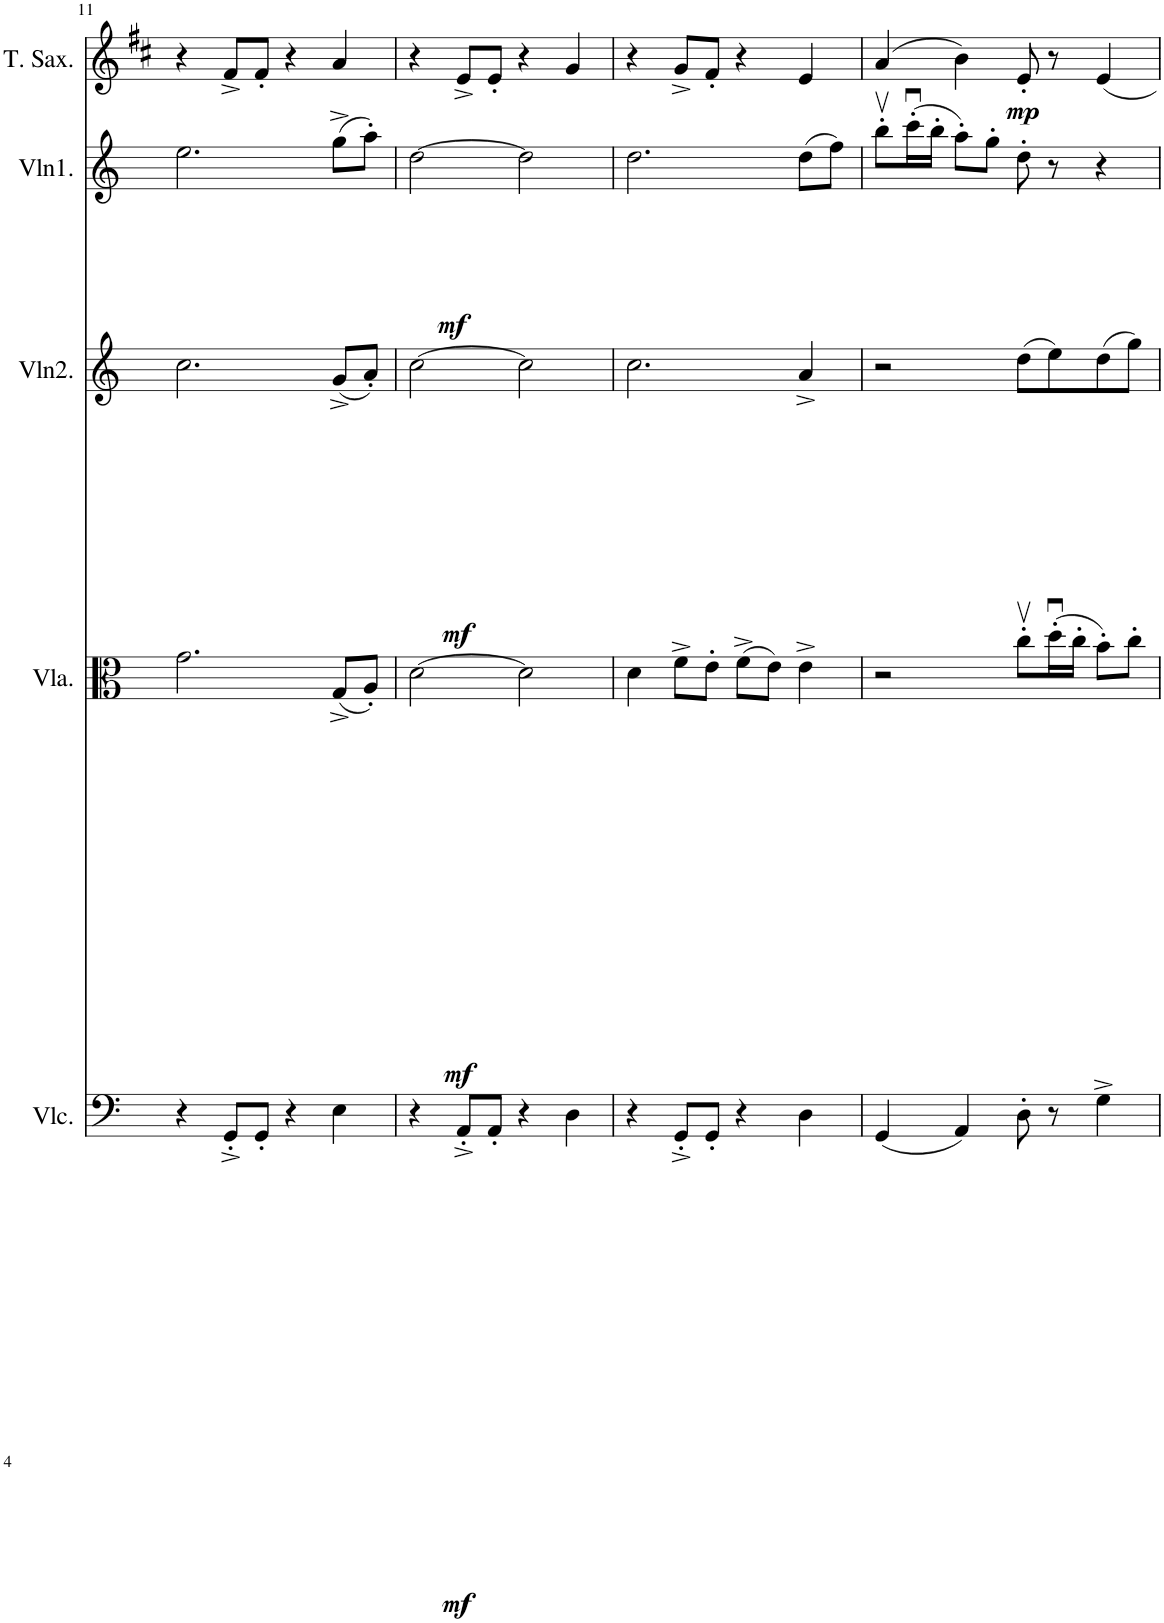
**kern	**dynam	**kern	**dynam	**kern	**dynam	**kern	**dynam	**kern	**dynam
*part5	*part5	*part4	*part4	*part3	*part3	*part2	*part2	*part1	*part1
*staff5	*staff5	*staff4	*staff4	*staff3	*staff3	*staff2	*staff2	*staff1	*staff1
*I"Violoncello	*	*I"Viola	*	*I"Violin2	*	*I"Violin1	*	*I"Tenor Saxophone	*
*I'Vlc.	*	*I'Vla.	*	*I'Vln2.	*	*I'Vln1.	*	*I'T. Sax.	*
!!LO:PB:g=z
*clefF4	*	*clefC3	*	*clefG2	*	*clefG2	*	*clefG2	*
*	*	*	*	*	*	*	*	*Trd8c14	*
*k[]	*	*k[]	*	*k[]	*	*k[]	*	*k[f#c#]	*
*M4/4	*	*M4/4	*	*M4/4	*	*M4/4	*	*M4/4	*
=11	=11	=11	=11	=11	=11	=11	=11	=11	=11
4r	.	2.g\	.	2.cc\	.	2.ee\	.	4r	.
8GG'^/L	.	.	.	.	.	.	.	8f#^/L	.
8GG'/J	.	.	.	.	.	.	.	8f#'/J	.
4r	.	.	.	.	.	.	.	4r	.
!	!LO:DY:b	!	!LO:DY:b	!	!LO:DY:b	!	!LO:DY:b	!	!
4E\	mf	(8G^/L	mf	(8g^/L	mf	(8gg^\L	mf	4a/	.
.	.	8A'/J)	.	8a'/J)	.	8aa'\J)	.	.	.
=12	=12	=12	=12	=12	=12	=12	=12	=12	=12
4r	.	[2d\	.	[2cc\	.	[2dd\	.	4r	.
8AA'^/L	.	.	.	.	.	.	.	8e^/L	.
8AA'/J	.	.	.	.	.	.	.	8e'/J	.
4r	.	2d\]	.	2cc\]	.	2dd\]	.	4r	.
4D\	.	.	.	.	.	.	.	4g/	.
=13	=13	=13	=13	=13	=13	=13	=13	=13	=13
4r	.	4d\	.	2.cc\	.	2.dd\	.	4r	.
8GG'^/L	.	8f^\L	.	.	.	.	.	8g^/L	.
8GG'/J	.	8e'\J	.	.	.	.	.	8f#'/J	.
4r	.	(8f^\L	.	.	.	.	.	4r	.
.	.	8e\J)	.	.	.	.	.	.	.
!	!	!	!	!	!	!	!	!	!LO:DY:b
4D\	.	4e^\	.	4a^/	.	(8dd\L	.	4e/	mp
.	.	.	.	.	.	8ff\J)	.	.	.
=14	=14	=14	=14	=14	=14	=14	=14	=14	=14
(4GG/	.	2r	.	2r	.	8bbv'\L	.	(4a/	.
.	.	.	.	.	.	(16cccu'\L	.	.	.
.	.	.	.	.	.	16bb'\JJ	.	.	.
4AA/)	.	.	.	.	.	8aa'\L)	.	4b\)	.
.	.	.	.	.	.	8gg'\J	.	.	.
8D'\	.	8ccv'\L	.	(8dd\L	.	8dd'\	.	8e'/	.
8r	.	(16ddu'\L	.	8ee\)	.	8r	.	8r	.
.	.	16cc'\JJ	.	.	.	.	.	.	.
4G^\	.	8b'\L)	.	(8dd\	.	4r	.	4e/	.
.	.	8cc'\J	.	8gg\J)	.	.	.	.	.
=	=	=	=	=	=	=	=	=	=
*-	*-	*-	*-	*-	*-	*-	*-	*-	*-
